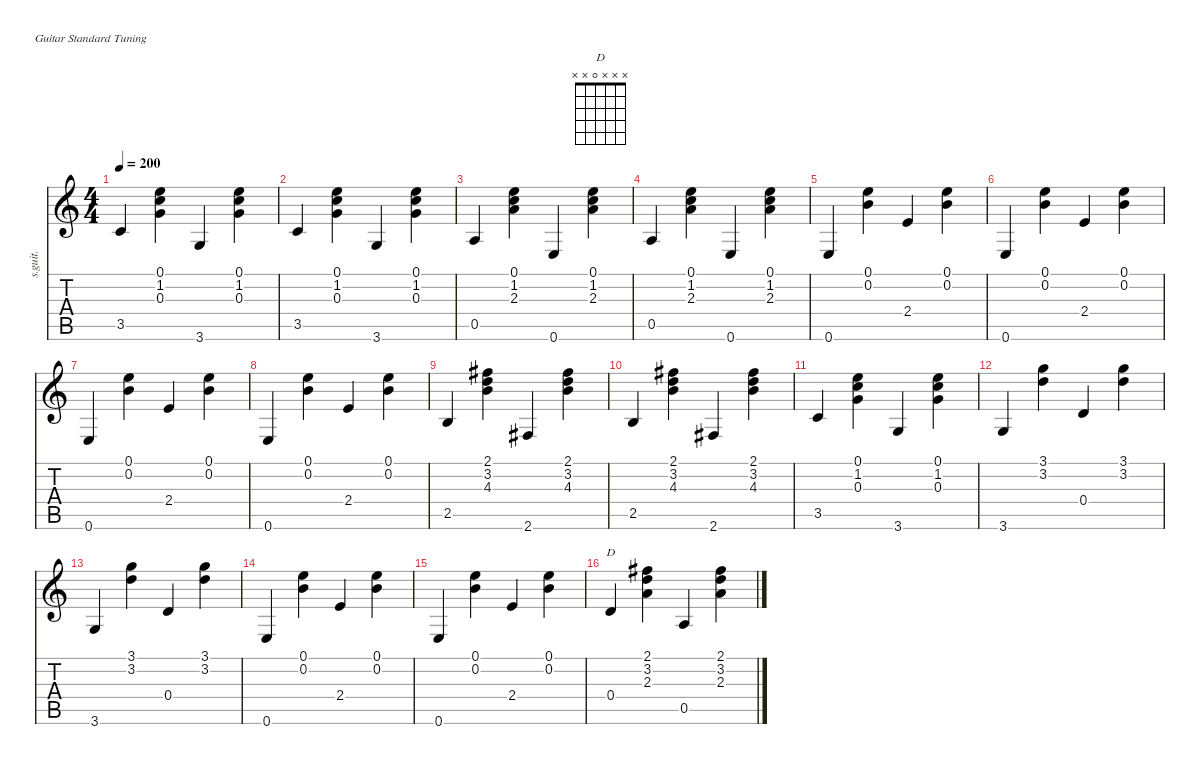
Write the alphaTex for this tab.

\defaultSystemsLayout 4
\hideDynamics
\bracketExtendMode nobrackets
\track ("Steel Guitar" "s.guit.") {instrument acousticguitarsteel}
\staff {score tabs}
\tuning (E4 B3 G3 D3 A2 E2)
\chord ("D" x x x 0 x x) {showfingering false}
\ts (4 4)
\tempo 200
\clef g2
\ks c
3.5.4{dy mf beam Up} (0.1 1.2 0.3).4{beam Down} 3.6.4{beam Up} (0.1 1.2 0.3).4{beam Down} |
3.5.4{beam Up} (0.1 1.2 0.3).4{beam Down} 3.6.4{beam Up} (0.1 1.2 0.3).4{beam Down} |
0.5.4{beam Up} (0.1 1.2 2.3).4{beam Down} 0.6.4{beam Up} (0.1 1.2 2.3).4{beam Down} |
0.5.4{beam Up} (0.1 1.2 2.3).4{beam Down} 0.6.4{beam Up} (0.1 1.2 2.3).4{beam Down} |
0.6.4{beam Up} (0.1 0.2).4{beam Down} 2.4.4{beam Up} (0.1 0.2).4{beam Down} |
0.6.4{beam Up} (0.1 0.2).4{beam Down} 2.4.4{beam Up} (0.1 0.2).4{beam Down} |
0.6.4{beam Up} (0.1 0.2).4{beam Down} 2.4.4{beam Up} (0.1 0.2).4{beam Down} |
0.6.4{beam Up} (0.1 0.2).4{beam Down} 2.4.4{beam Up} (0.1 0.2).4{beam Down} |
2.5.4{beam Up} (2.1{acc #} 3.2 4.3).4{beam Down} 2.6{acc #}.4{beam Up} (2.1{acc #} 3.2 4.3).4{beam Down} |
2.5.4{beam Up} (2.1{acc #} 3.2 4.3).4{beam Down} 2.6{acc #}.4{beam Up} (2.1{acc #} 3.2 4.3).4{beam Down} |
3.5.4{beam Up} (0.1 1.2 0.3).4{beam Down} 3.6.4{beam Up} (0.1 1.2 0.3).4{beam Down} |
3.6.4{beam Up} (3.1 3.2).4{beam Down} 0.4.4{beam Up} (3.1 3.2).4{beam Down} |
3.6.4{beam Up} (3.1 3.2).4{beam Down} 0.4.4{beam Up} (3.1 3.2).4{beam Down} |
0.6.4{beam Up} (0.1 0.2).4{beam Down} 2.4.4{beam Up} (0.1 0.2).4{beam Down} |
0.6.4{beam Up} (0.1 0.2).4{beam Down} 2.4.4{beam Up} (0.1 0.2).4{beam Down} |
0.4.4{ch "D" beam Up} (2.1{acc #} 3.2 2.3).4{beam Down} 0.5.4{beam Up} (2.1{acc #} 3.2 2.3).4{beam Down}
